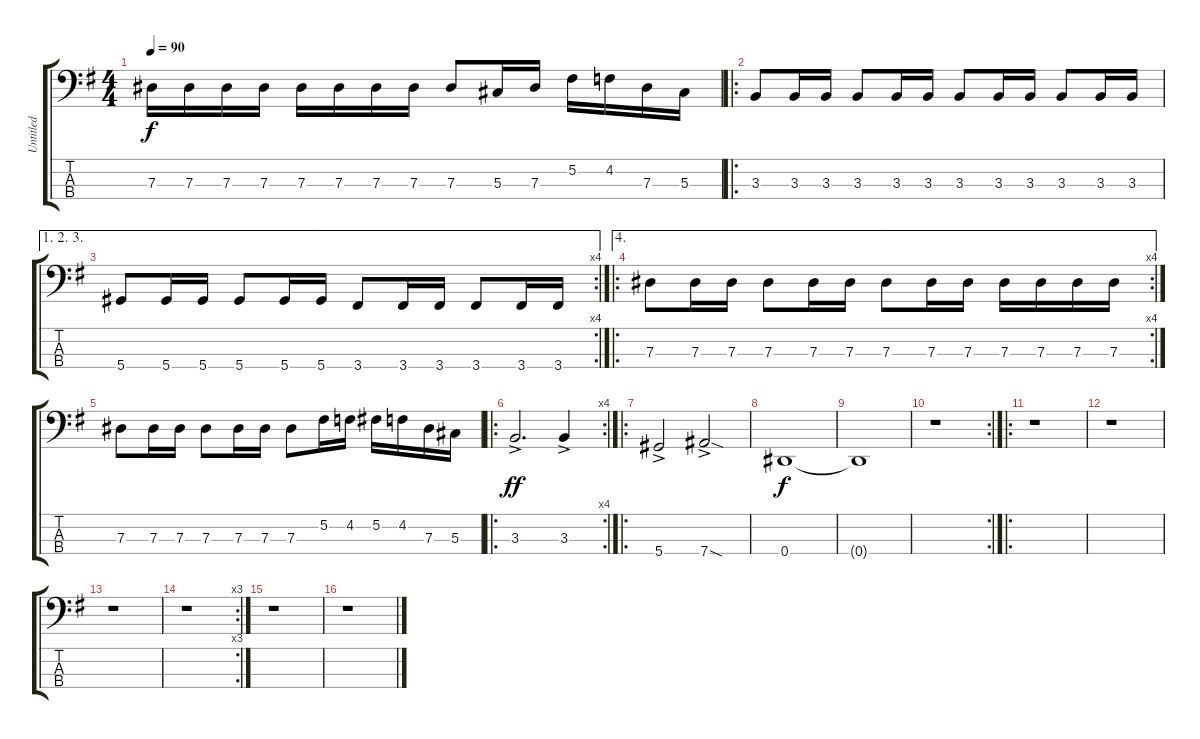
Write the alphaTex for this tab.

\track ("Untitled" "Untitled") {instrument electricbassfinger}
\staff {score tabs}
\tuning (Gb2 Db2 Ab1 Eb1) {hide}
\ts (4 4)
\tempo 90
\clef f4
\ks g
7.3.16{dy f} 7.3.16 7.3.16 7.3.16 7.3.16 7.3.16 7.3.16 7.3.16 7.3.8 5.3.16 7.3.16 5.2.16 4.2.16 7.3.16 5.3.16 |
\ro
3.3.8 3.3.16 3.3.16 3.3.8 3.3.16 3.3.16 3.3.8 3.3.16 3.3.16 3.3.8 3.3.16 3.3.16 |
\ae (1 2 3)
\rc 4
5.4.8 5.4.16 5.4.16 5.4.8 5.4.16 5.4.16 3.4.8 3.4.16 3.4.16 3.4.8 3.4.16 3.4.16 |
\ae 4
\ro
\rc 4
7.3.8 7.3.16 7.3.16 7.3.8 7.3.16 7.3.16 7.3.8 7.3.16 7.3.16 7.3.16 7.3.16 7.3.16 7.3.16 |
7.3.8 7.3.16 7.3.16 7.3.8 7.3.16 7.3.16 7.3.8 5.2.16 4.2.16 5.2.16 4.2.16 7.3.16 5.3.16 |
\ro
\rc 4
3.3{ac}.2{d dy ff} 3.3{ac}.4 |
\ro
5.4{ac}.2 7.4{sod ac}.2 |
0.4.1{dy f} |
0.4{t}.1 |
\rc 2
r.1 |
\ro
r.1 |
r.1 |
r.1 |
\rc 3
r.1 |
r.1 |
r.1
